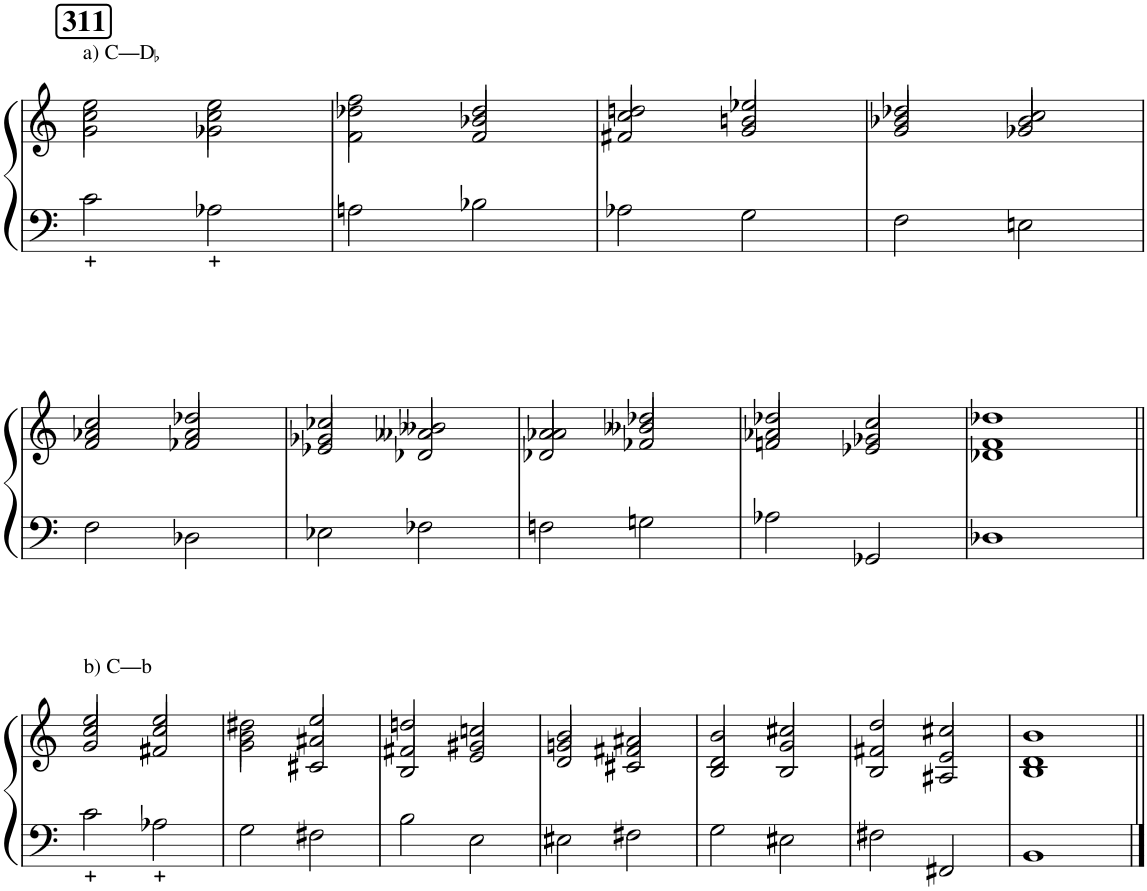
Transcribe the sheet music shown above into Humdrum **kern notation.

**kern	**kern
*part1	*part1
*staff2	*staff1
*I"Piano	*
*I'Pno.	*
*clefF4	*clefG2
*k[]	*k[]
*M2/2	*M2/2
!!LO:REH:place=s1:a:B:cj:fs=14:t=311
=1	=1
*^	*^
*	*	*	*^
!	!	!LO:TX:a:t=a) C—D	!	!
1ryy	2c\	2ee\	2cc\	2g\
.	2A-X\	2ee\	2cc\	2g-X\
=2	=2	=2	=2	=2
1ryy	2An\	2ff\	2dd-X\	2f\
.	2B-X\	2dd-/	2b-X/	2f/
=3	=3	=3	=3	=3
1ryy	2A-X\	2ddn/	2cc/	2f#X/
.	2G\	2ee-X/	2bn/	2g/
=4	=4	=4	=4	=4
1ryy	2F\	2dd-X/	2b-X/	2g/
.	2En\	2cc/	2b-/	2g-X/
!!LO:LB:g=z	!!	!!
=5	=5	=5	=5	=5
1ryy	2F\	2cc/	2a-X/	2f/
.	2D-X\	2dd-X/	2a-/	2f-X/
=6	=6	=6	=6	=6
1ryy	2E-X\	2cc-X/	2g-X/	2e-X/
.	2F-X\	2b--X/	2a--X/	2d-X/
=7	=7	=7	=7	=7
1ryy	2Fn\	2a-X/	2a-/	2d-X/
.	2Gn\	2dd-X/	2b--X/	2f-X/
=8	=8	=8	=8	=8
1ryy	2A-X\	2dd-X/	2a-X/	2fn/
.	2GG-X/	2cc/	2g-X/	2e-X/
=9	=9	=9	=9	=9
1ryy	1D-X	1dd-X	1f	1d-X
!!LO:LB:g=z	!!	!!
=10||	=10||	=10||	=10||	=10||
!	!	!LO:TX:a:t=b) C—b	!	!
1ryy	2c\	2ee/	2cc/	2g/
.	2A-X\	2ee/	2cc/	2f#X/
=11	=11	=11	=11	=11
1ryy	2G\	2dd#X\	2b\	2g\
.	2F#X\	2ee/	2a#X/	2c#X/
=12	=12	=12	=12	=12
1ryy	2B\	2ddn/	2f#X/	2B/
.	2E\	2ccn/	2g#X/	2e/
=13	=13	=13	=13	=13
1ryy	2E#X\	2b/	2gn/	2d/
.	2F#X\	2a#X/	2f#X/	2c#X/
=14	=14	=14	=14	=14
1ryy	2G\	2b/	2d/	2B/
.	2E#X\	2cc#X/	2g/	2B/
=15	=15	=15	=15	=15
1ryy	2F#X\	2dd/	2f#X/	2B/
.	2FF#X/	2cc#X/	2e/	2A#X/
=16	=16	=16	=16	=16
1ryy	1BB	1b	1d	1B
*v	*v	*	*	*
*	*v	*v	*v
=||	=||
*-	*-
